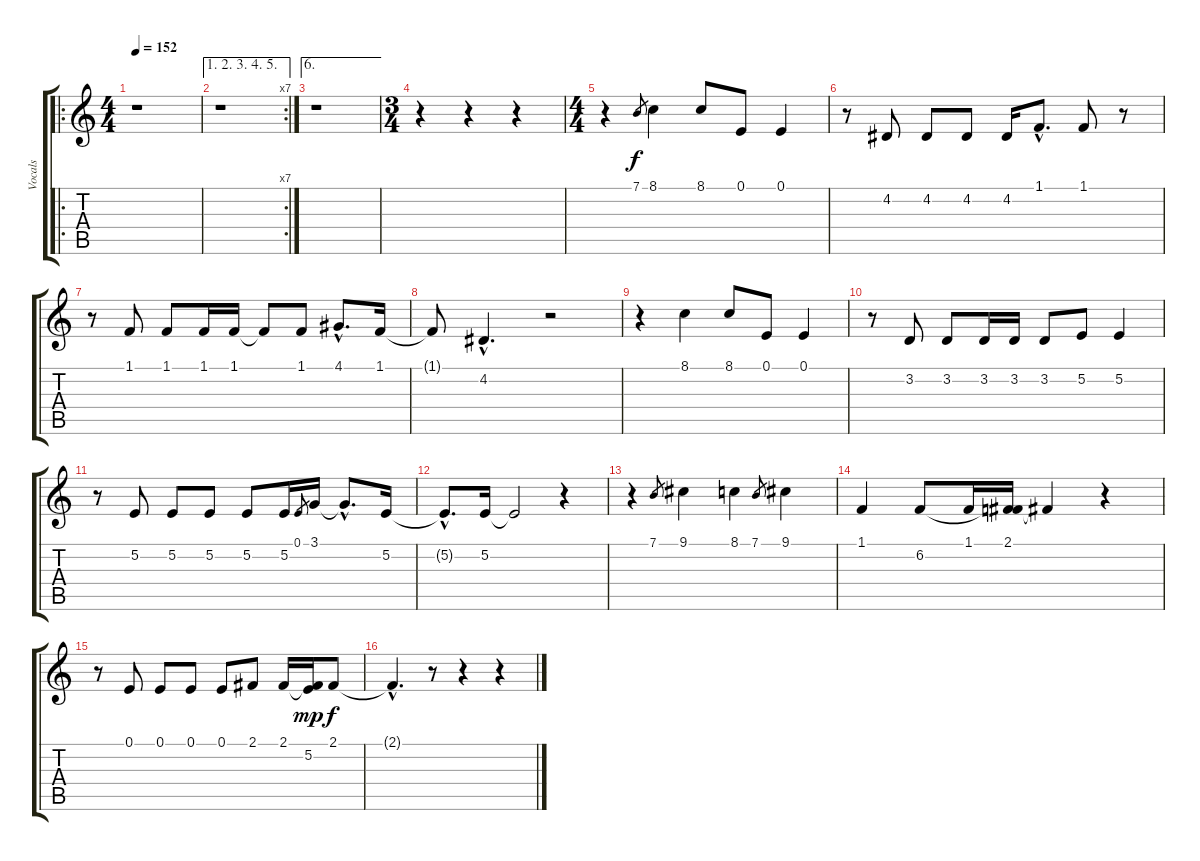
\track ("Vocals" "Vocals") {instrument synthbrass2}
\staff {score tabs}
\tuning (E4 B3 G3 D3 A2 E2) {hide}
\ro
\ts (4 4)
\tempo 152
\clef g2
\ks c
r.1{dy f} |
\ae (1 2 3 4 5)
\rc 7
r.1 |
\ae 6
r.1 |
\ts (3 4)
r.4 r.4 r.4 |
\ts (4 4)
r.4 7.1.8{gr} 8.1.4 8.1.8 0.1.8 0.1.4 |
r.8 4.2.8 4.2.8 4.2.8 4.2.16 1.1{hac}.8{d} 1.1.8 r.8 |
r.8 1.1.8 1.1.8 1.1.16 1.1.16 1.1{t}.8 1.1.8 4.1{hac}.8{d} 1.1.16 |
1.1{t}.8 4.2{hac}.4{d} r.2 |
r.4 8.1.4 8.1.8 0.1.8 0.1.4 |
r.8 3.2.8 3.2.8 3.2.16 3.2.16 3.2.8 5.2.8 5.2.4 |
r.8 5.2.8 5.2.8 5.2.8 5.2.8 5.2.16 0.1.8{gr} 3.1.16 3.1{hac t}.8{d} 5.2.16 |
5.2{hac t}.8{d} 5.2.16 5.2{t}.2 r.4 |
r.4 7.1.8{gr} 9.1.4 8.1.4 7.1.8{gr} 9.1.4 |
1.1.4 6.2.8 1.1.16 (2.1 6.2{t}).16 2.1{t}.4 r.4 |
r.8 0.1.8 0.1.8 0.1.8 0.1.8 2.1.8 2.1.16 (2.1{t} 5.2).16{dy mp} 2.1.8{dy f} |
2.1{hac t}.4{d} r.8 r.4 r.4
